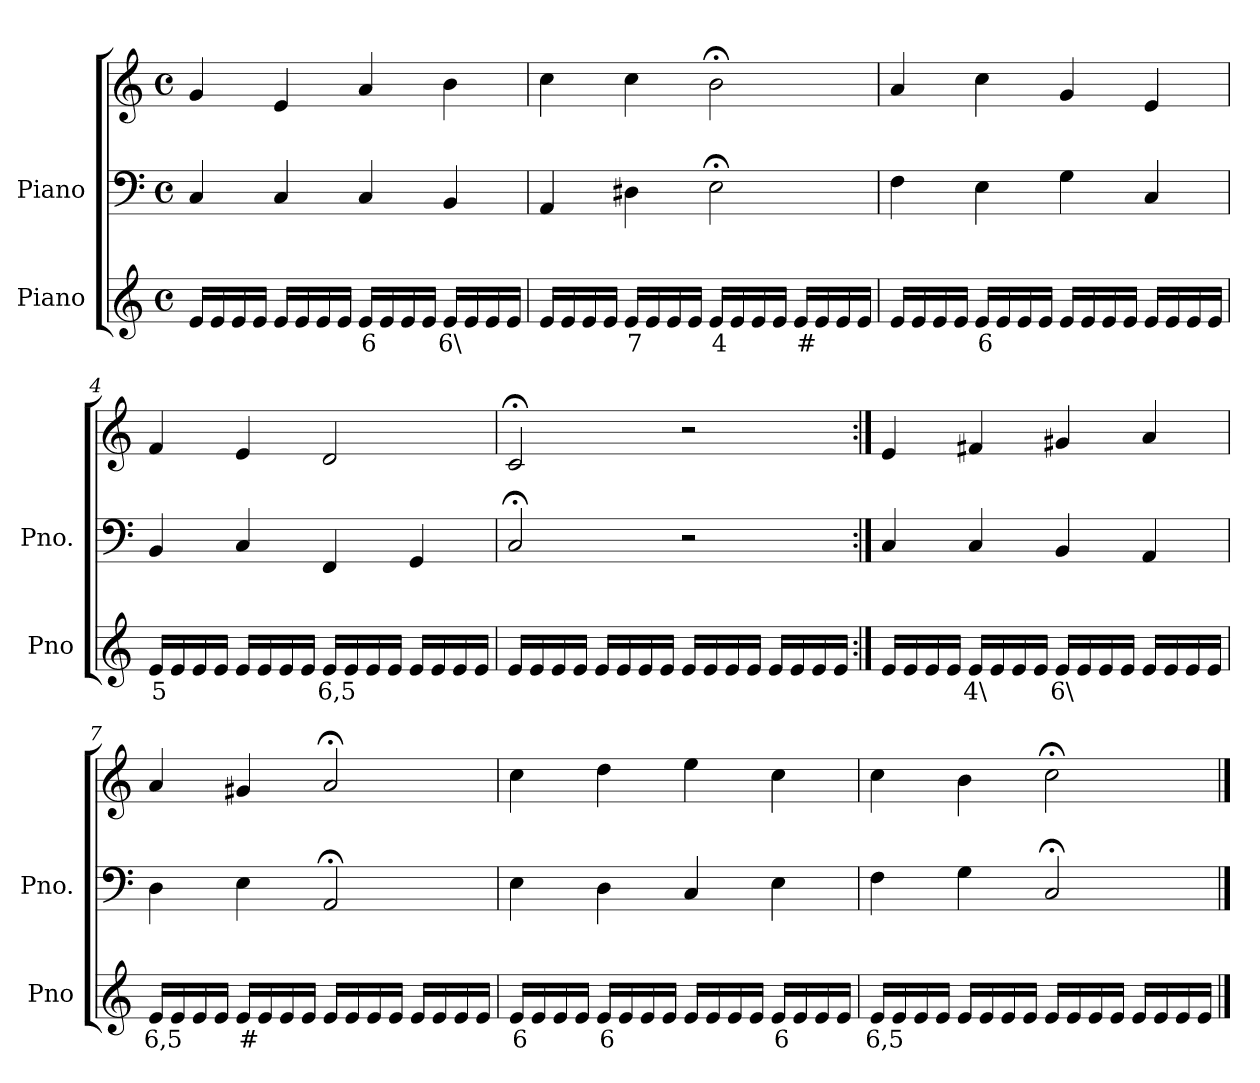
**kern	**text	**kern	**kern
*part2	*part2	*part1	*part1
*staff3	*staff3	*staff2	*staff1
*I"Piano	*	*I"Piano	*
*I'Pno	*	*I'Pno.	*
*clefG2	*	*clefF4	*clefG2
*k[]	*	*k[]	*k[]
*M4/4	*	*M4/4	*M4/4
*met(c)	*	*met(c)	*met(c)
=1	=1	=1	=1
16e/LL	.	4C/	4g/
16e/	.	.	.
16e/	.	.	.
16e/JJ	.	.	.
16e/LL	.	4C/	4e/
16e/	.	.	.
16e/	.	.	.
16e/JJ	.	.	.
!	!LO:LY:b	!	!
16e/LL	6	4C/	4a/
16e/	.	.	.
16e/	.	.	.
16e/JJ	.	.	.
!	!LO:LY:b	!	!
16e/LL	6\	4BB/	4b\
16e/	.	.	.
16e/	.	.	.
16e/JJ	.	.	.
=2	=2	=2	=2
16e/LL	.	4AA/	4cc\
16e/	.	.	.
16e/	.	.	.
16e/JJ	.	.	.
!	!LO:LY:b	!	!
16e/LL	7	4D#X\	4cc\
16e/	.	.	.
16e/	.	.	.
16e/JJ	.	.	.
!	!LO:LY:b	!	!
16e/LL	4	2E;<\	2b;<\
16e/	.	.	.
16e/	.	.	.
16e/JJ	.	.	.
!	!LO:LY:b	!	!
16e/LL	#	.	.
16e/	.	.	.
16e/	.	.	.
16e/JJ	.	.	.
=3	=3	=3	=3
16e/LL	.	4F\	4a/
16e/	.	.	.
16e/	.	.	.
16e/JJ	.	.	.
!	!LO:LY:b	!	!
16e/LL	6	4E\	4cc\
16e/	.	.	.
16e/	.	.	.
16e/JJ	.	.	.
16e/LL	.	4G\	4g/
16e/	.	.	.
16e/	.	.	.
16e/JJ	.	.	.
16e/LL	.	4C/	4e/
16e/	.	.	.
16e/	.	.	.
16e/JJ	.	.	.
=4	=4	=4	=4
!	!LO:LY:b	!	!
16e/LL	5	4BB/	4f/
16e/	.	.	.
16e/	.	.	.
16e/JJ	.	.	.
16e/LL	.	4C/	4e/
16e/	.	.	.
16e/	.	.	.
16e/JJ	.	.	.
!	!LO:LY:b	!	!
16e/LL	6,5	4FF/	2d/
16e/	.	.	.
16e/	.	.	.
16e/JJ	.	.	.
16e/LL	.	4GG/	.
16e/	.	.	.
16e/	.	.	.
16e/JJ	.	.	.
=5	=5	=5	=5
16e/LL	.	2C;</	2c;</
16e/	.	.	.
16e/	.	.	.
16e/JJ	.	.	.
16e/LL	.	.	.
16e/	.	.	.
16e/	.	.	.
16e/JJ	.	.	.
16e/LL	.	2r	2r
16e/	.	.	.
16e/	.	.	.
16e/JJ	.	.	.
16e/LL	.	.	.
16e/	.	.	.
16e/	.	.	.
16e/JJ	.	.	.
=6:|!	=6:|!	=6:|!	=6:|!
16e/LL	.	4C/	4e/
16e/	.	.	.
16e/	.	.	.
16e/JJ	.	.	.
!	!LO:LY:b	!	!
16e/LL	4\	4C/	4f#X/
16e/	.	.	.
16e/	.	.	.
16e/JJ	.	.	.
!	!LO:LY:b	!	!
16e/LL	6\	4BB/	4g#X/
16e/	.	.	.
16e/	.	.	.
16e/JJ	.	.	.
16e/LL	.	4AA/	4a/
16e/	.	.	.
16e/	.	.	.
16e/JJ	.	.	.
=7	=7	=7	=7
!	!LO:LY:b	!	!
16e/LL	6,5	4D\	4a/
16e/	.	.	.
16e/	.	.	.
16e/JJ	.	.	.
!	!LO:LY:b	!	!
16e/LL	#	4E\	4g#X/
16e/	.	.	.
16e/	.	.	.
16e/JJ	.	.	.
16e/LL	.	2AA;</	2a;</
16e/	.	.	.
16e/	.	.	.
16e/JJ	.	.	.
16e/LL	.	.	.
16e/	.	.	.
16e/	.	.	.
16e/JJ	.	.	.
=8	=8	=8	=8
!	!LO:LY:b	!	!
16e/LL	6	4E\	4cc\
16e/	.	.	.
16e/	.	.	.
16e/JJ	.	.	.
!	!LO:LY:b	!	!
16e/LL	6	4D\	4dd\
16e/	.	.	.
16e/	.	.	.
16e/JJ	.	.	.
16e/LL	.	4C/	4ee\
16e/	.	.	.
16e/	.	.	.
16e/JJ	.	.	.
!	!LO:LY:b	!	!
16e/LL	6	4E\	4cc\
16e/	.	.	.
16e/	.	.	.
16e/JJ	.	.	.
=9	=9	=9	=9
!	!LO:LY:b	!	!
16e/LL	6,5	4F\	4cc\
16e/	.	.	.
16e/	.	.	.
16e/JJ	.	.	.
16e/LL	.	4G\	4b\
16e/	.	.	.
16e/	.	.	.
16e/JJ	.	.	.
16e/LL	.	2C;</	2cc;<\
16e/	.	.	.
16e/	.	.	.
16e/JJ	.	.	.
16e/LL	.	.	.
16e/	.	.	.
16e/	.	.	.
16e/JJ	.	.	.
==	==	==	==
*-	*-	*-	*-
